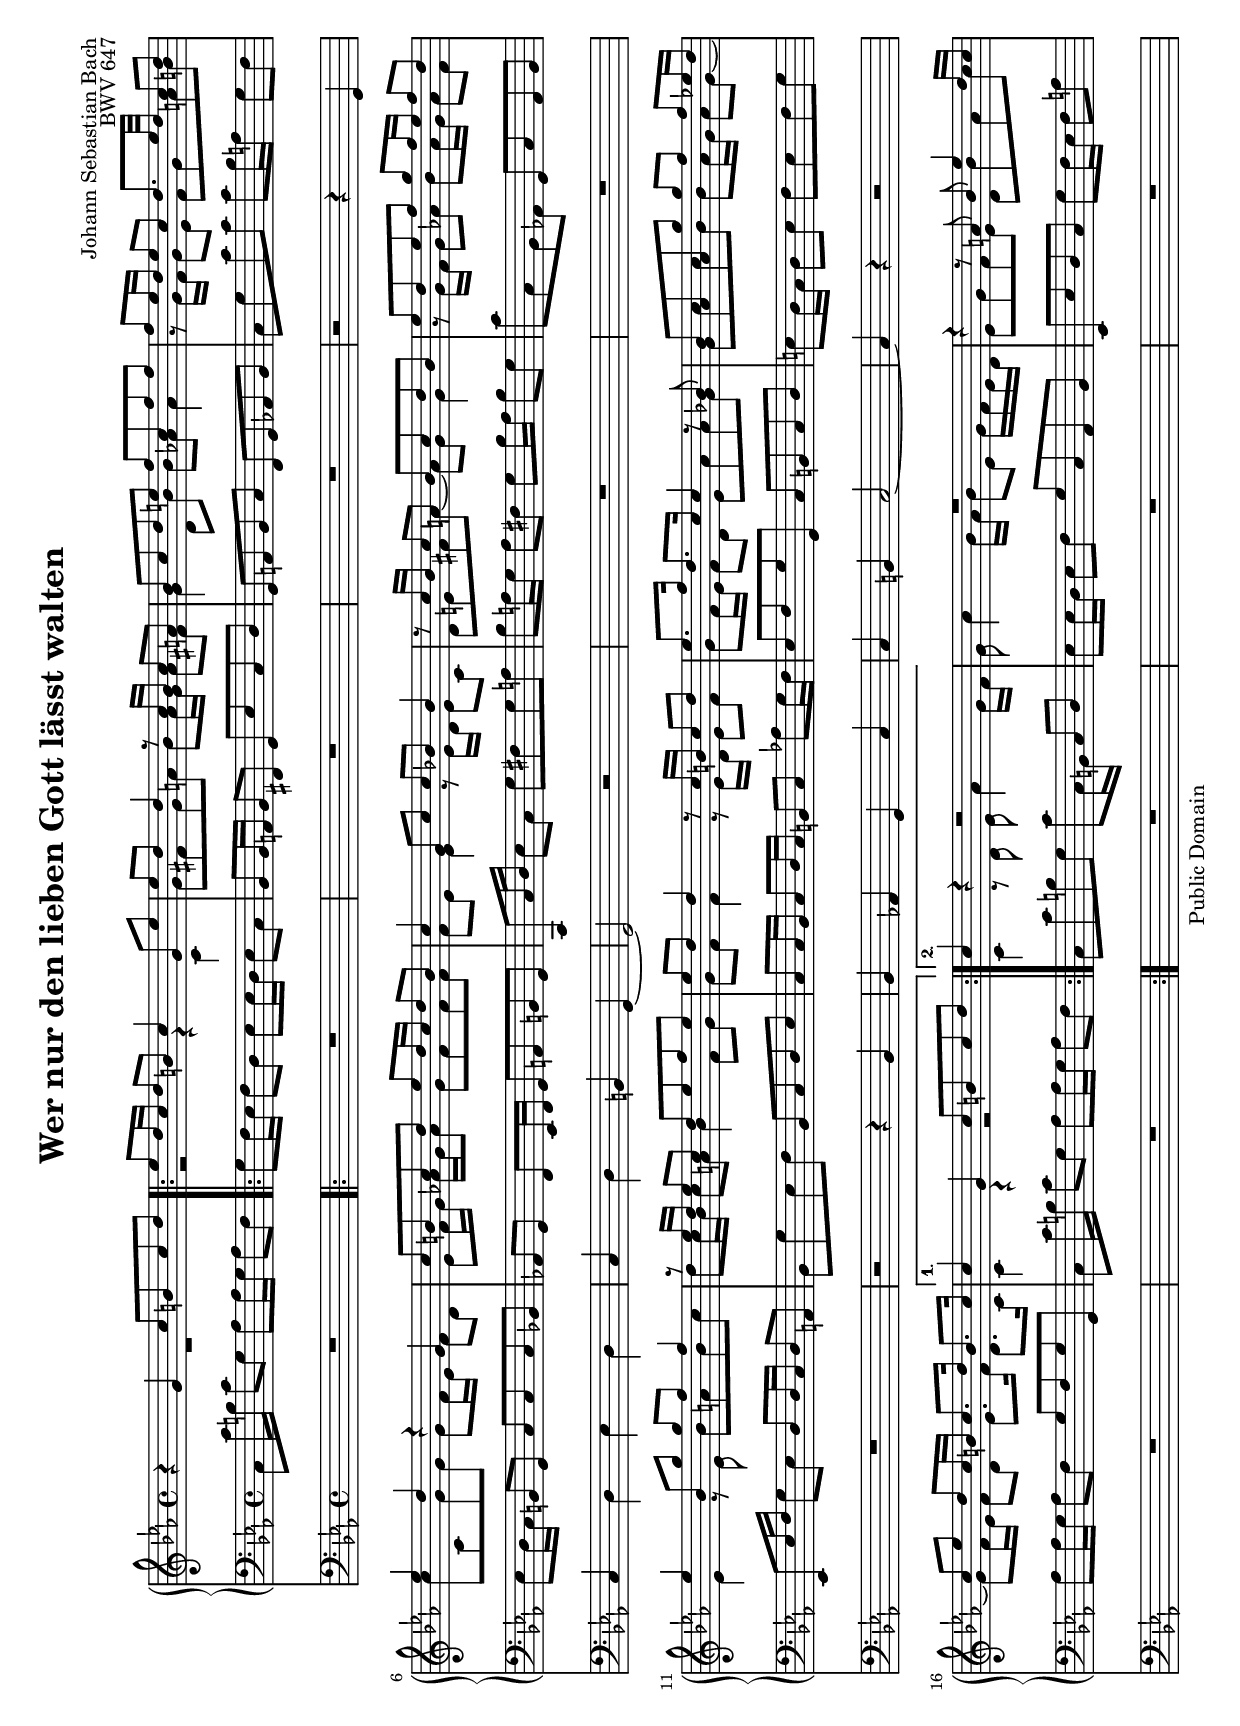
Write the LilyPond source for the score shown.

\version "2.8.1"

\header {
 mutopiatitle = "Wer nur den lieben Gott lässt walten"
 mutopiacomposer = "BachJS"
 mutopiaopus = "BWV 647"
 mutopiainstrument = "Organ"
 date = ""
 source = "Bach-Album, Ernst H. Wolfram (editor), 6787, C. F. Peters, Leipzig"
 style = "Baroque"
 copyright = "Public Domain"
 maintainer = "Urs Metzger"
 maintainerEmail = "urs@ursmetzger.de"
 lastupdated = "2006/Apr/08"

 title = "Wer nur den lieben Gott lässt walten"
 composer = "Johann Sebastian Bach"
 opus = "BWV 647"
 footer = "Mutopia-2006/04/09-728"
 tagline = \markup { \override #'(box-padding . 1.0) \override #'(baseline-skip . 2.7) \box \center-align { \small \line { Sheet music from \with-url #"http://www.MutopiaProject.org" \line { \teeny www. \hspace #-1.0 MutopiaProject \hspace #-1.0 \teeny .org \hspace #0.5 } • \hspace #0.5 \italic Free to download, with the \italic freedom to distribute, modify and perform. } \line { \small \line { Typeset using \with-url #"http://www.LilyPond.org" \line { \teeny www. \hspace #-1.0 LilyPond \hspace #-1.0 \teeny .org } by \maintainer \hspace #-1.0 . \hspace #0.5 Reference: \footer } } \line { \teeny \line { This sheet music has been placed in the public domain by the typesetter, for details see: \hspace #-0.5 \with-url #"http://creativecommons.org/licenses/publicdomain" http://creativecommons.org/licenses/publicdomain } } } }
}

\include "deutsch.ly"

global = {
   \key c \minor
   \time 4/4
   #(set-accidental-style 'default)
}

#(set-default-paper-size "a4" 'landscape)
#(set-global-staff-size 18)

halsneutral = { \stemNeutral \tieNeutral }
halsdown = { \stemDown \tieDown }
halsup = { \stemUp \tieUp }
noflag = { \once \override Stem #'flag-style = #'no-flag }
restright = { \once \override Rest #'extra-offset = #'( 4.0 . 0.0 ) }
restdown = { \once \override MultiMeasureRest #'extra-offset = #'( 0.0 . -1.0 ) }
restdownn = { \once \override MultiMeasureRest #'extra-offset = #'( 0.0 . -2.0 ) }
restdownnn = { \once \override MultiMeasureRest #'extra-offset = #'( 0.0 . -3.0 ) }
restup = { \once \override MultiMeasureRest #'extra-offset = #'( 0.0 . 1.0 ) }
staffup = { \change Staff = "right" \halsdown }
staffdown = { \change Staff = "left" \halsup }
scriptup = { \once \override Script #'extra-offset = #'(0 . 1.3) }
scriptdown = { \once \override Script #'extra-offset = #'(0 . -1.3) }

sopran = {
   \new Voice \relative g' {
      \global
      \halsup
      r4 g c8 h c d
      \repeat volta 2 {
         es8 d16 c d8 h c4 g8 es'
         es8 d d4 f8\rest c16 b c8 a!
         b8 c d e f c f f
         %% Takt  5 ==================================================
         f8 es16 d es8 c d8. es32 d c8 d
         es4 d4 es\rest g,
         c8 h c d es d16 c d8 h
         c4 g8 c c b! b4
         d8\rest c16 b c8 a b c d b
         %% Takt 10 ==================================================
         es8 d es f g f16 es f8 d
         es4 b8 g' g f f4
         as8\rest es16 d es8 c d es f es
         es8 d d4 d8\rest c16 h c8 d
         es8. f16 d8. c16 c4 d8\rest b!
         %% Takt 15 ==================================================
         b8 as as g' g f f[ es!16 d]
         c8 es d[ c16 h] c8. d16 h8. c16
      }
      \alternative {
         {
            c4 g c8 h c d
         }
         {
            \set Score.currentBarNumber = #17
            c4 d4\rest d2\rest
         }
      }
      \restup R1
      es4\rest d8\rest a b es4 d16 c
      %% Takt 20 ==================================================
      d8 g4 f16 es f8 b, d16 c b a
      b8 c b as g es' d f
      b,8 es \tieDown as,4~ as8 \tieUp c b16 as g f
      g4 as'8\rest g, as8 des!4 c16 b
      c8 f4 es16 des es8 as, c16 b as g
      %% Takt 25 ==================================================
      as8 c b as g es' d f
      b,8 es as,4. g8 b16 as g f
      g8 es'8. d16 c8 h d c es
      as, g c4. es!16 d h8. c16
      c8 des c b! as des! c e
      %% Takt 30 ==================================================
      f8 f, b4. des!8 c16 b as g
      as8 c16 h c4~ c8 h16 c d8 g,
      c8 c16 h c8 d es d16 c d8 h
      c2~ c8 d g, h
      c4 c\rest b2\rest
   }
}

alt = {
   \new Voice \relative c' {
      \global
      \halsdown
      \restdownnn R1
      \repeat volta 2 {
         es2\rest es4\rest c
         g'8 fis g a b8 a16 g a8 fis!
         g4 d8 b' b as! as4
         %% Takt  5 ==================================================
         r8 g16 f g8 es f g a h
         c8 c, g' g g f16 es f8 d
         es8 f16 g as! g as8 g f f f
         f8 es es4 es8\rest es16 d es8 c
         d8 e fis a~ a g g4
         %% Takt 10 ==================================================
         g8\rest g16 f g8 as! b as16 g as8 f
         es4 es8\rest es b' a b c
         d8 c16 b c8 a b4 f8 g
         g8 f f4 es8\rest es16 d es8 f
         g8 f16 es f8 d es as as g
         %% Takt 15 ==================================================
         g8 c c b b as16 g as8 g~
         g8 f16 es f8 d es8. f16 d8. c16
      }
      \alternative {
         {
            c4 b4\rest es2\rest
         }
         {
            c4 c8\rest d es as4 g16 f

         }
      }
      g8 c4 b16 as b8 es, g16 f es d
      es8 g f es d b' a c
      %% Takt 20 ==================================================
      f,8 b es,4 es8\rest d f16 es d c
      d8 as'! g f es c as'4
      es8\rest g es c' d, es b d
      es8 b' des c as4 es4\rest
      \restdownnn R1
      %% Takt 25 ==================================================
      c4\rest c8\rest d! es as4 g16 f
      g8 c c[ b16 as] b8 es, g16 f es d
      es8 g8. f16 es8 d as' g c
      f,4 e8 g c, as' g f
      e8 f g4~ g8 f e g
      %% Takt 30 ==================================================
      c,8 c\rest c\rest des' e, f16 e f8 g~
      g8 as16 g f es! d c g'2~
      g2~ g8 f16 es f4~
      f8 es16 d es8 f g as es[ d16 c]
      c4 c\rest es2\rest
   }
}

tenor = {
   \new Voice \relative c {
      \global
      c8 c'16 h c8 g as as16 g as8 f
      \repeat volta 2 {
         g8 f16 es f8 d es es16 d es8 c
         b8 b16 a b8 fis g es' c d
         g,8 a b c f, g as b
         %% Takt  5 ==================================================
         c8 g' c c c b16 a g8 f
         es8 d16 c h8 g c c c b
         as!8 g f[ es16 f] g8 a h g
         c,8 c'16 d es8 c g' fis g a
         b8 a16 g a8 fis g8 b16 a b8 g
         %% Takt 10 ==================================================
         c8 c, b as! g c as b
         es,8 es'16 f g8 es d d16 c d8 a
         b8 g' es f b, c d es
         c8 c16 b c8 d16 c h8 c as'![ g16 f]
         es8 f g g, c h c d
         %% Takt 15 ==================================================
         e8 d16 c d8 e f e f g
         as8 as16 g as8 f g f g g,
      }
      \alternative {
         {
            c8 c'16 h c8 g as as16 g as8 f
         }
         {
            c8 c' h! g c c,16 h c8 d
         }
      }
      es8 es16 d es8 f g c, as b
      es, es' d c g' f16 es f8 a
      %% Takt 20 ==================================================
      b8 es,16 d es8 c d g es f
      b,4 r8 b c c' b as
      g8 c16 b c8 as b8 b16 as b8 b,
      es,8 es'16 d es8 c f f16 es f8 g
      as8 as16 g as8 b c f, des es
      %% Takt 25 ==================================================
      f8 es d! b c d16 es f8 d
      es8 as,16 g as8 f g c as b
      es,8 es'16 d es8 c d c16 h c4~
      c8 b!16 as b8 g as8 g16 f g8 g
      c,4 r8 e' f b4 as16 g
      %% Takt 30 ==================================================
      as8 des4 c16 b c8 f, as16 g f e
      f8 f16 g as8 f g g16 as g8 f
      es8 es16 f es8 d c8 as' f g
      as g16 f es8 d es f g g,
      c,4 r r2
   }
}

right = {
   \clef treble
   <<
      \alt
      \sopran
   >>
}

left = {
   \clef bass
   \tenor
}

pedal = {
   \new Voice  \relative g, {
      \global
      \clef "bass"
      R1
      \repeat volta 2 {
         R1*3
         %% Takt  5 ==================================================
         r2 r4 g
         c4 d es d
         c4 d h g~
         g2 r
         R1
         %% Takt 10 ==================================================
         R1
         R1
         r2 r4 b
         b4 as! g c
         c4 h c2~
         %% Takt 15 ==================================================
         c4 r r2
         R1
      }
      \alternative {
         {
            R1
         }
         {
            R1
         }
      }
      R1
      R1
      %% Takt 20 ==================================================
      R1
      r4 d es f
      g4 g f f
      es2 r
      R1
      %% Takt 25 ==================================================
      R1
      R1
      r4 g f es
      d4 c es d
      c1~
      %% Takt 30 ==================================================
      c4 r r2
      R1*4 \bar "|."
   }
}

\score {
   <<
      \new PianoStaff {

         \set PianoStaff.instrument = \markup { \large "Manuale." }
         <<
            \context Staff = right {
               \context Voice = right \right
            }
            \context Staff = left {
               \context Voice = left \left
            }
         >>
      }
      \context Staff = pedal {
         \set Staff.instrument = \markup { \large "Pedale." \hspace #1.8 }
         \context Voice = pedal \pedal
      }
   >>
   \layout{
      \context {
         \PianoStaff \override VerticalAxisGroup #'minimum-Y-extent = #'(-3 . 4)
      }
      \context {
         \Staff      \override VerticalAxisGroup #'minimum-Y-extent = #'(-3 . 3)
      }
   }
}

\score {
   \unfoldRepeats {
      <<
         \new Staff = right {
            \set Staff.midiInstrument = "pan flute"
            \right
         }
         \new Staff = left {
            \set Staff.midiInstrument = "pan flute"
            \context Voice = left \left
         }
         \new Staff = pedal {
            \set Staff.midiInstrument = "bassoon"
            \transpose c c' \pedal
         }
      >>
   }
   \midi{ \tempo 4 = 60 }
}
